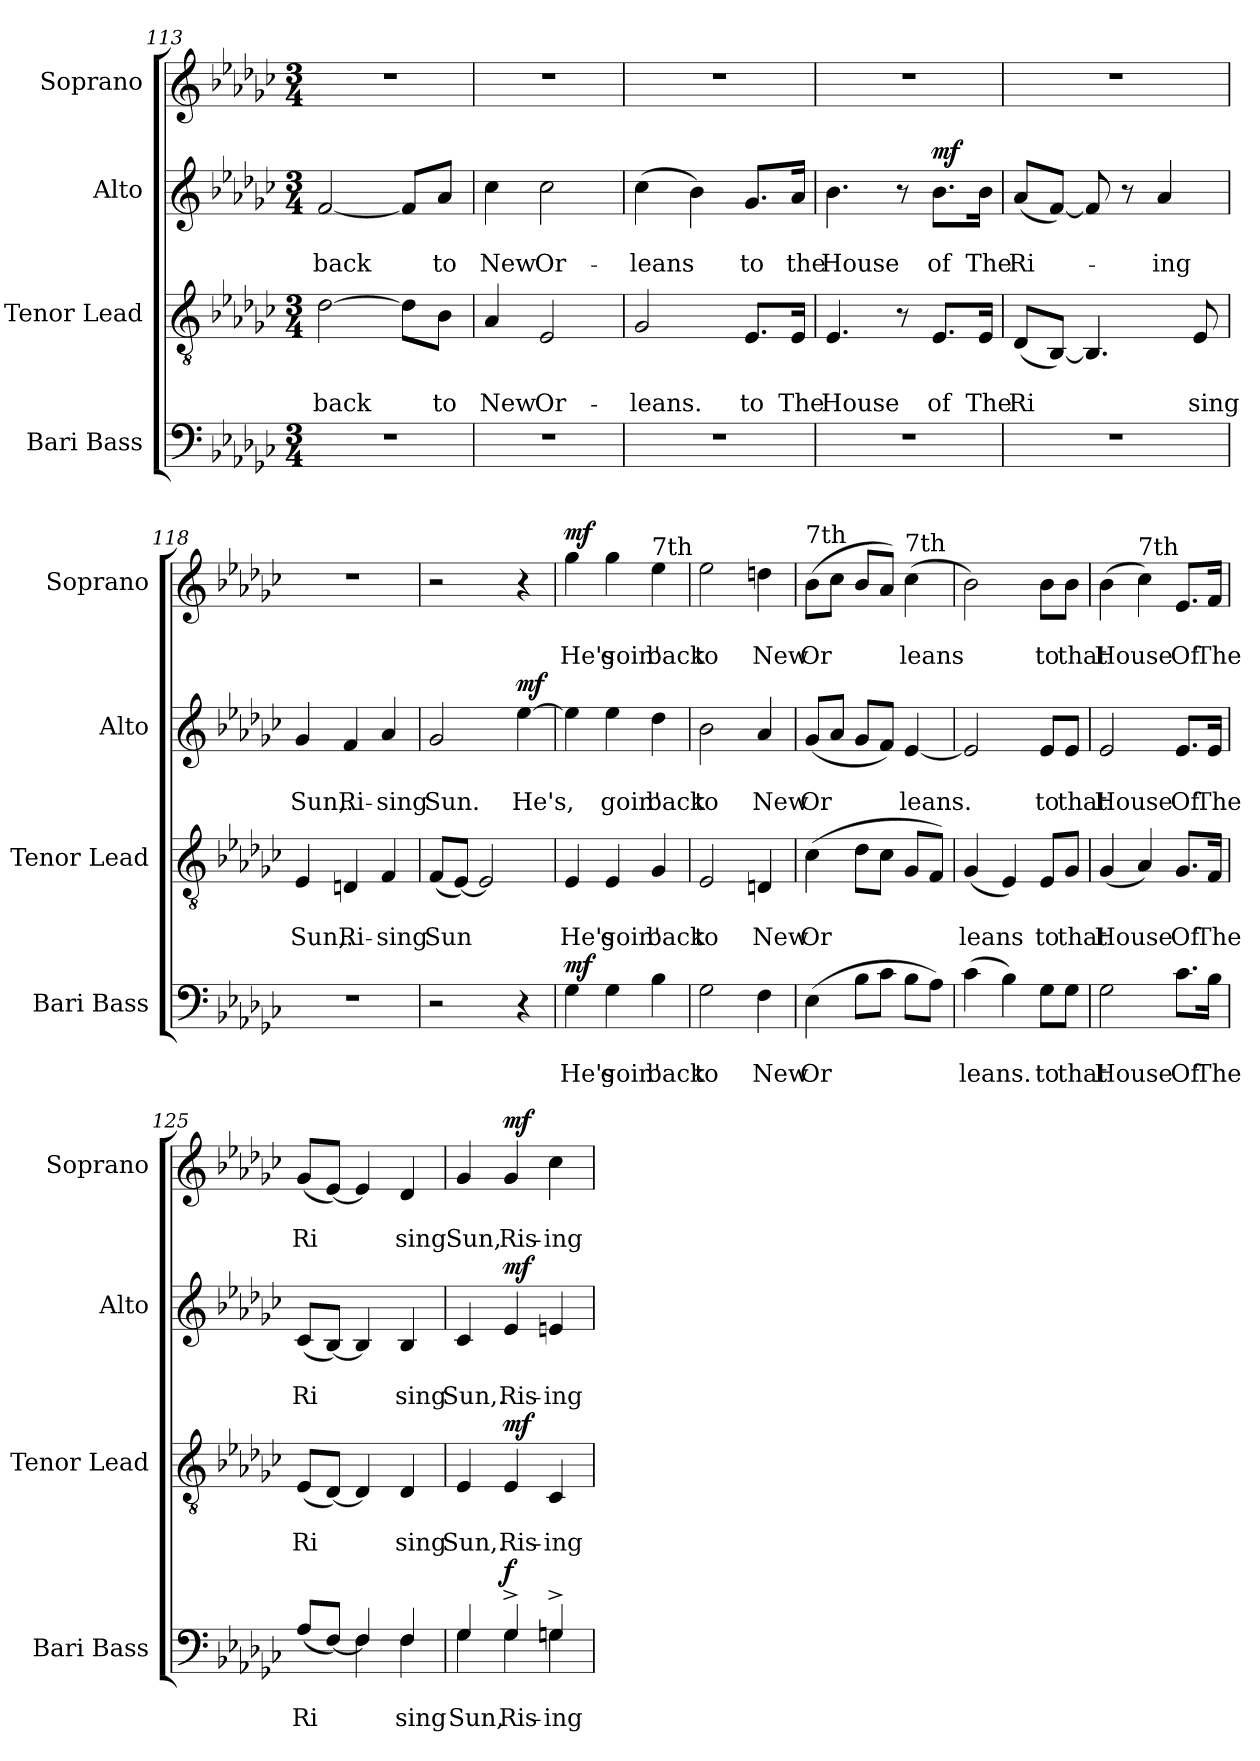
**kern	**text	**text	**dynam	**kern	**text	**text	**dynam	**kern	**text	**text	**dynam	**kern	**text	**text	**dynam
*part4	*part4	*part4	*part4	*part3	*part3	*part3	*part3	*part2	*part2	*part2	*part2	*part1	*part1	*part1	*part1
*staff4	*staff4	*staff4	*staff4	*staff3	*staff3	*staff3	*staff3	*staff2	*staff2	*staff2	*staff2	*staff1	*staff1	*staff1	*staff1
*I"Bari Bass	*	*	*	*I"Tenor Lead	*	*	*	*I"Alto	*	*	*	*I"Soprano	*	*	*
*I'Bari Bass	*	*	*	*I'Tenor  Lead	*	*	*	*I'Alto	*	*	*	*I'Soprano	*	*	*
*clefF4	*	*	*	*clefGv2	*	*	*	*clefG2	*	*	*	*clefG2	*	*	*
*k[b-e-a-d-g-c-]	*	*	*	*k[b-e-a-d-g-c-]	*	*	*	*k[b-e-a-d-g-c-]	*	*	*	*k[b-e-a-d-g-c-]	*	*	*
*M3/4	*	*	*	*M3/4	*	*	*	*M3/4	*	*	*	*M3/4	*	*	*
=113	=113	=113	=113	=113	=113	=113	=113	=113	=113	=113	=113	=113	=113	=113	=113
2.r	.	.	.	[2d-\	.	back	.	[2f/	.	back	.	2.r	.	.	.
.	.	.	.	8d-\L]	.	.	.	8f/L]	.	.	.	.	.	.	.
.	.	.	.	8B-\J	.	to	.	8a-/J	.	to	.	.	.	.	.
=114	=114	=114	=114	=114	=114	=114	=114	=114	=114	=114	=114	=114	=114	=114	=114
2.r	.	.	.	4A-/	.	New	.	4cc-\	.	New	.	2.r	.	.	.
.	.	.	.	2E-/	.	Or-	.	2cc-\	.	Or-	.	.	.	.	.
!!LO:LB:g=z
=115	=115	=115	=115	=115	=115	=115	=115	=115	=115	=115	=115	=115	=115	=115	=115
2.r	.	.	.	2G-/	.	-leans.	.	(4cc-\	.	-leans	.	2.r	.	.	.
.	.	.	.	.	.	.	.	4b-\)	.	.	.	.	.	.	.
.	.	.	.	8.E-/L	.	to	.	8.g-/L	.	to	.	.	.	.	.
.	.	.	.	16E-/Jk	.	The	.	16a-/Jk	.	the	.	.	.	.	.
=116	=116	=116	=116	=116	=116	=116	=116	=116	=116	=116	=116	=116	=116	=116	=116
2.r	.	.	.	4.E-/	.	House	.	4.b-\	.	House	.	2.r	.	.	.
.	.	.	.	8r	.	.	.	8r	.	.	.	.	.	.	.
!	!	!	!	!	!	!	!	!	!	!	!LO:DY:a	!	!	!	!
.	.	.	.	8.E-/L	.	of	.	8.b-\L	.	of	mf	.	.	.	.
.	.	.	.	16E-/Jk	.	The	.	16b-\Jk	.	The	.	.	.	.	.
=117	=117	=117	=117	=117	=117	=117	=117	=117	=117	=117	=117	=117	=117	=117	=117
2.r	.	.	.	(8D-/L	.	-Ri	.	(8a-/L	.	-Ri-	.	2.r	.	.	.
.	.	.	.	[8BB-/J)	.	.	.	[8f/J)	.	.	.	.	.	.	.
.	.	.	.	4.BB-/]	.	.	.	8f/]	.	.	.	.	.	.	.
.	.	.	.	.	.	.	.	8r	.	.	.	.	.	.	.
.	.	.	.	.	.	.	.	4a-/	.	ing	.	.	.	.	.
.	.	.	.	8E-/	.	sing	.	.	.	.	.	.	.	.	.
=118	=118	=118	=118	=118	=118	=118	=118	=118	=118	=118	=118	=118	=118	=118	=118
2.r	.	.	.	4E-/	.	Sun,.	.	4g-/	.	Sun,.	.	2.r	.	.	.
.	.	.	.	4Dn/	.	Ri-	.	4f/	.	Ri-	.	.	.	.	.
.	.	.	.	4F/	.	-sing	.	4a-/	.	-sing	.	.	.	.	.
=119	=119	=119	=119	=119	=119	=119	=119	=119	=119	=119	=119	=119	=119	=119	=119
2r	.	.	.	(8F/L	.	Sun	.	2g-/	.	Sun.	.	2r	.	.	.
.	.	.	.	[8E-/J)	.	.	.	.	.	.	.	.	.	.	.
.	.	.	.	2E-/]	.	.	.	.	.	.	.	.	.	.	.
!	!	!	!	!	!	!	!	!	!	!	!LO:DY:a	!	!	!	!
4r	.	.	.	.	.	.	.	[4ee-\	.	He's,	mf	4r	.	.	.
!!LO:PB:g=z
=120	=120	=120	=120	=120	=120	=120	=120	=120	=120	=120	=120	=120	=120	=120	=120
!	!	!	!LO:DY:a	!	!	!	!	!	!	!	!	!	!	!	!LO:DY:a
4G-\	.	He's	mf	4E-/	.	He's	.	4ee-\]	.	.	.	4gg-\	.	He's	mf
4G-\	.	goin'	.	4E-/	.	goin'	.	4ee-\	.	goin'	.	4gg-\	.	goin'	.
!	!	!	!	!	!	!	!	!	!	!	!	!LO:TX:a:t=7th	!	!	!
4B-\	.	back	.	4G-/	.	back	.	4dd-\	.	back	.	4ee-\	.	back	.
=121	=121	=121	=121	=121	=121	=121	=121	=121	=121	=121	=121	=121	=121	=121	=121
2G-\	.	to	.	2E-/	.	to	.	2b-\	.	to	.	2ee-\	.	to	.
4F\	.	New	.	4Dn/	.	New	.	4a-/	.	New	.	4ddn\	.	New	.
=122	=122	=122	=122	=122	=122	=122	=122	=122	=122	=122	=122	=122	=122	=122	=122
!	!	!	!	!	!	!	!	!	!	!	!	!LO:TX:a:t=7th	!	!	!
(>4E-\	.	Or	.	(4c-\	.	Or	.	(8g-/L	.	Or	.	(8b-\L	.	Or	.
.	.	.	.	.	.	.	.	8a-/J	.	.	.	8cc-\J	.	.	.
8B-\L	.	.	.	8d-\L	.	.	.	8g-/L	.	.	.	8b-/L	.	.	.
8c-\J	.	.	.	8c-\J	.	.	.	8f/J)	.	.	.	8a-/J)	.	.	.
!	!	!	!	!	!	!	!	!	!	!	!	!LO:TX:a:t=7th	!	!	!
8B-\L	.	.	.	8G-/L	.	.	.	[4e-/	.	leans.	.	(4cc-\	.	leans	.
8A-\J)	.	.	.	8F/J)	.	.	.	.	.	.	.	.	.	.	.
=123	=123	=123	=123	=123	=123	=123	=123	=123	=123	=123	=123	=123	=123	=123	=123
(4c-\	.	leans.	.	(4G-/	.	leans	.	2e-/]	.	.	.	2b-\)	.	.	.
4B-\)	.	.	.	4E-/)	.	.	.	.	.	.	.	.	.	.	.
8G-\L	.	to	.	8E-/L	.	to	.	8e-/L	.	to	.	8b-\L	.	to	.
8G-\J	.	that	.	8G-/J	.	that	.	8e-/J	.	that	.	8b-\J	.	that	.
=124	=124	=124	=124	=124	=124	=124	=124	=124	=124	=124	=124	=124	=124	=124	=124
2G-\	.	House	.	(4G-/	.	House	.	2e-/	.	-House	.	(4b-\	.	House	.
!	!	!	!	!	!	!	!	!	!	!	!	!LO:TX:a:t=7th	!	!	!
.	.	.	.	4A-/)	.	.	.	.	.	.	.	4cc-\)	.	.	.
8.c-\L	.	Of	.	8.G-/L	.	Of	.	8.e-/L	.	Of	.	8.e-/L	.	Of	.
16B-\Jk	.	The	.	16F/Jk	.	The	.	16e-/Jk	.	The	.	16f/Jk	.	The	.
!!LO:LB:g=z
=125	=125	=125	=125	=125	=125	=125	=125	=125	=125	=125	=125	=125	=125	=125	=125
*^	*	*	*	*	*	*	*	*	*	*	*	*	*	*	*
(8A-/L	4ryy	.	-Ri	.	(8E-/L	.	Ri	.	(8c-/L	.	Ri	.	(8g-/L	.	-Ri	.
[8F/J)	.	.	.	.	[8D-/J)	.	.	.	[8B-/J)	.	.	.	[8e-/J)	.	.	.
4F/]	4F\	.	.	.	4D-/]	.	.	.	4B-/]	.	.	.	4e-/]	.	.	.
4F/	4F\	.	sing	.	4D-/	.	sing	.	4B-/	.	sing	.	4d-/	.	sing	.
=126	=126	=126	=126	=126	=126	=126	=126	=126	=126	=126	=126	=126	=126	=126	=126	=126
4G-/	4G-\	.	Sun,	.	4E-/	.	Sun,.	.	4c-/	.	Sun,.	.	4g-/	.	Sun,	.
!	!	!	!	!LO:DY:a	!	!	!	!LO:DY:a	!	!	!	!LO:DY:a	!	!	!	!LO:DY:a
4G-^/	4G-\	.	Ris-	f	4E-/	.	Ris-	mf	4e-/	.	Ris-	mf	4g-/	.	Ris-	mf
4Gn^/	4Gn\	.	-ing	.	4C-/	.	-ing	.	4en/	.	-ing	.	4cc-\	.	-ing	.
*v	*v	*	*	*	*	*	*	*	*	*	*	*	*	*	*	*
=	=	=	=	=	=	=	=	=	=	=	=	=	=	=	=
*-	*-	*-	*-	*-	*-	*-	*-	*-	*-	*-	*-	*-	*-	*-	*-
